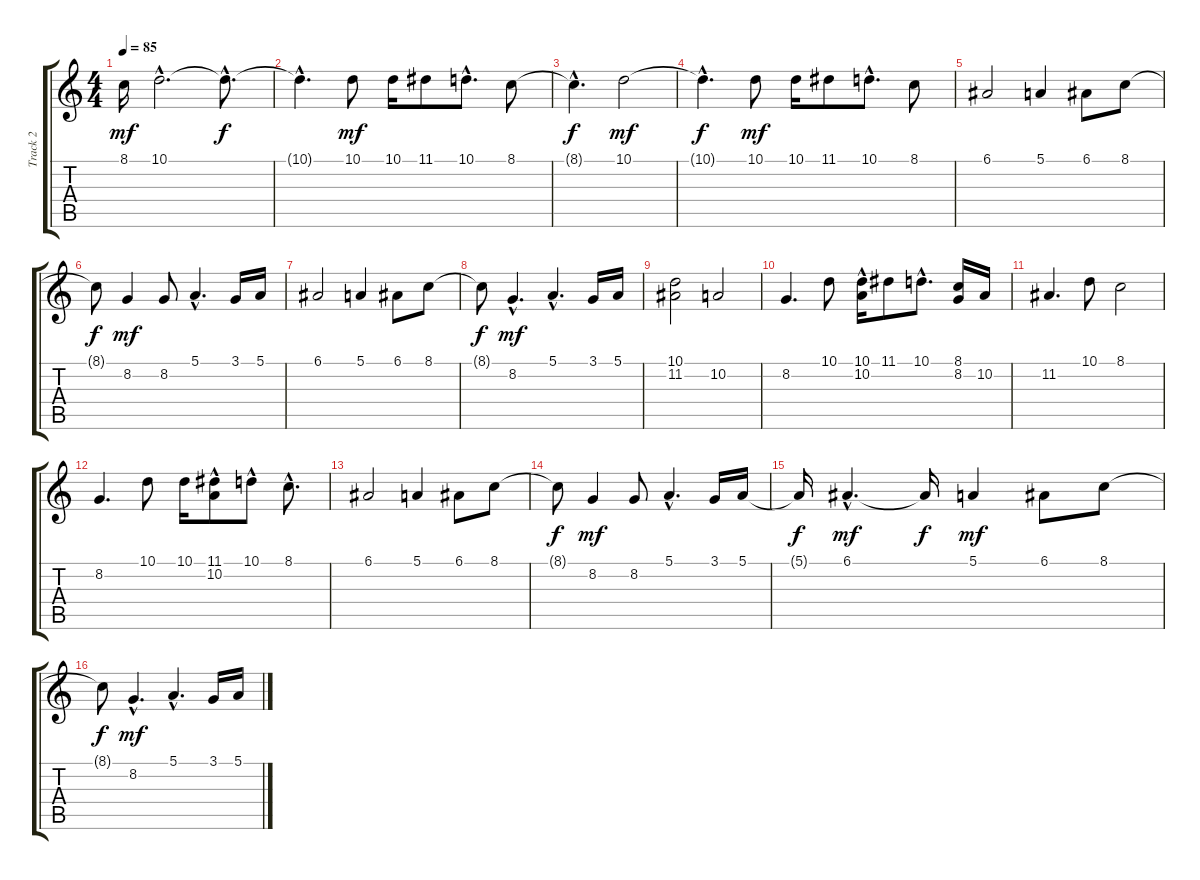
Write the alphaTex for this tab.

\track ("Track 2" "Track 2") {instrument rockorgan}
\staff {score tabs}
\tuning (E4 B3 G3 D3 A2 E2) {hide}
\ts (4 4)
\tempo 85
\clef g2
\ks c
8.1.16{dy mf} 10.1{hac}.2{d} 10.1{hac t}.8{d dy f} |
10.1{hac t}.4{d} 10.1.8{dy mf} 10.1.16 11.1.8 10.1{hac}.8{d} 8.1.8 |
8.1{hac t}.4{d dy f} 10.1.2{dy mf} |
10.1{hac t}.4{d dy f} 10.1.8{dy mf} 10.1.16 11.1.8 10.1{hac}.8{d} 8.1.8 |
6.1.2 5.1.4 6.1.8 8.1.8 |
8.1{t}.8{dy f} 8.2.4{dy mf} 8.2.8 5.1{hac}.4{d} 3.1.16 5.1.16 |
6.1.2 5.1.4 6.1.8 8.1.8 |
8.1{t}.8{dy f} 8.2{hac}.4{d dy mf} 5.1{hac}.4{d} 3.1.16 5.1.16 |
(10.1 11.2).2 10.2.2 |
8.2.4{d} 10.1.8 (10.1 10.2{hac}).16 11.1.8 10.1{hac}.8{d} (8.1 8.2).16 10.2.16 |
11.2.4{d} 10.1.8 8.1.2 |
8.2.4{d} 10.1.8 10.1.16 (11.1 10.2{hac}).8 10.1{hac}.8 8.1{hac}.8{d} |
6.1.2 5.1.4 6.1.8 8.1.8 |
8.1{t}.8{dy f} 8.2.4{dy mf} 8.2.8 5.1{hac}.4{d} 3.1.16 5.1.16 |
5.1{t}.16{dy f} 6.1{hac}.4{d dy mf} 6.1{t}.16{dy f} 5.1.4{dy mf} 6.1.8 8.1.8 |
8.1{t}.8{dy f} 8.2{hac}.4{d dy mf} 5.1{hac}.4{d} 3.1.16 5.1.16
